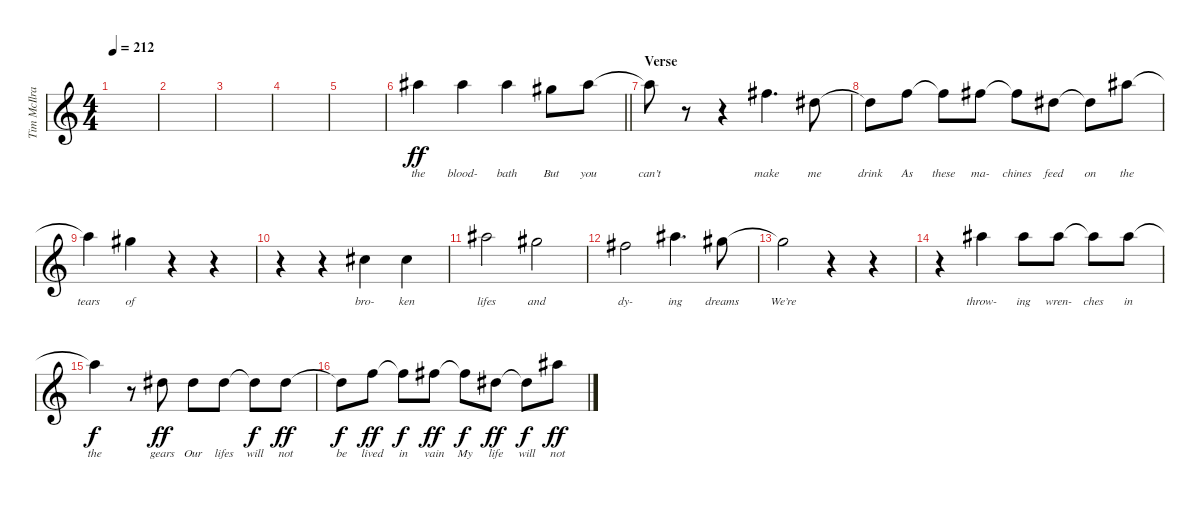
\track ("Tim McIlrath - Vocals" "Tim McIlra") {instrument distortionguitar}
\staff {score}
\tuning (Eb4 Bb3 Gb3 Db3 Ab2 Eb2) {hide}
\ts (4 4)
\tempo 212
\clef g2
\ks c
|
|
|
|
|
\barLineRight lightlight
7.1.4{lyrics (0 "the") lyrics (1 "") lyrics (2 "") lyrics (3 "") lyrics (4 "") dy ff} 7.1.4{lyrics (0 "blood-") lyrics (1 "") lyrics (2 "") lyrics (3 "") lyrics (4 "")} 7.1.4{lyrics (0 "bath") lyrics (1 "") lyrics (2 "") lyrics (3 "") lyrics (4 "")} 5.1.8{lyrics (0 "But") lyrics (1 "") lyrics (2 "") lyrics (3 "") lyrics (4 "")} 7.1.8{lyrics (0 "you") lyrics (1 "") lyrics (2 "") lyrics (3 "") lyrics (4 "")} |
\section ("" "Verse")
7.1{t}.8{lyrics (0 "can’t") lyrics (1 "") lyrics (2 "") lyrics (3 "") lyrics (4 "")} r.8 r.4 3.1.4{d lyrics (0 "make") lyrics (1 "") lyrics (2 "") lyrics (3 "") lyrics (4 "")} 5.2.8{lyrics (0 "me") lyrics (1 "") lyrics (2 "") lyrics (3 "") lyrics (4 "")} |
5.2{t}.8{lyrics (0 "drink") lyrics (1 "") lyrics (2 "") lyrics (3 "") lyrics (4 "")} 7.2.8{lyrics (0 "As") lyrics (1 "") lyrics (2 "") lyrics (3 "") lyrics (4 "")} 7.2{t}.8{lyrics (0 "these") lyrics (1 "") lyrics (2 "") lyrics (3 "") lyrics (4 "")} 8.2.8{lyrics (0 "ma-") lyrics (1 "") lyrics (2 "") lyrics (3 "") lyrics (4 "")} 8.2{t}.8{lyrics (0 "chines") lyrics (1 "") lyrics (2 "") lyrics (3 "") lyrics (4 "")} 5.2.8{lyrics (0 "feed") lyrics (1 "") lyrics (2 "") lyrics (3 "") lyrics (4 "")} 5.2{t}.8{lyrics (0 "on") lyrics (1 "") lyrics (2 "") lyrics (3 "") lyrics (4 "")} 7.1.8{lyrics (0 "the") lyrics (1 "") lyrics (2 "") lyrics (3 "") lyrics (4 "")} |
7.1{t}.4{lyrics (0 "tears") lyrics (1 "") lyrics (2 "") lyrics (3 "") lyrics (4 "")} 5.1.4{lyrics (0 "of") lyrics (1 "") lyrics (2 "") lyrics (3 "") lyrics (4 "")} r.4 r.4 |
r.4 r.4 3.2.4{lyrics (0 "bro-") lyrics (1 "") lyrics (2 "") lyrics (3 "") lyrics (4 "")} 3.2.4{lyrics (0 "ken") lyrics (1 "") lyrics (2 "") lyrics (3 "") lyrics (4 "")} |
7.1.2{lyrics (0 "lifes") lyrics (1 "") lyrics (2 "") lyrics (3 "") lyrics (4 "")} 5.1.2{lyrics (0 "and") lyrics (1 "") lyrics (2 "") lyrics (3 "") lyrics (4 "")} |
3.1.2{lyrics (0 "dy-") lyrics (1 "") lyrics (2 "") lyrics (3 "") lyrics (4 "")} 7.1.4{d lyrics (0 "ing") lyrics (1 "") lyrics (2 "") lyrics (3 "") lyrics (4 "")} 5.1.8{lyrics (0 "dreams") lyrics (1 "") lyrics (2 "") lyrics (3 "") lyrics (4 "")} |
5.1{t}.2{lyrics (0 "We’re") lyrics (1 "") lyrics (2 "") lyrics (3 "") lyrics (4 "")} r.4 r.4 |
r.4 7.1.4{lyrics (0 "throw-") lyrics (1 "") lyrics (2 "") lyrics (3 "") lyrics (4 "")} 7.1.8{lyrics (0 "ing") lyrics (1 "") lyrics (2 "") lyrics (3 "") lyrics (4 "")} 7.1.8{lyrics (0 "wren-") lyrics (1 "") lyrics (2 "") lyrics (3 "") lyrics (4 "")} 7.1{t}.8{lyrics (0 "ches") lyrics (1 "") lyrics (2 "") lyrics (3 "") lyrics (4 "")} 7.1.8{lyrics (0 "in") lyrics (1 "") lyrics (2 "") lyrics (3 "") lyrics (4 "")} |
7.1{t}.4{lyrics (0 "the") lyrics (1 "") lyrics (2 "") lyrics (3 "") lyrics (4 "") dy f} r.8 0.1.8{lyrics (0 "gears") lyrics (1 "") lyrics (2 "") lyrics (3 "") lyrics (4 "") dy ff} 0.1.8{lyrics (0 "Our") lyrics (1 "") lyrics (2 "") lyrics (3 "") lyrics (4 "")} 0.1.8{lyrics (0 "lifes") lyrics (1 "") lyrics (2 "") lyrics (3 "") lyrics (4 "")} 0.1{t}.8{lyrics (0 "will") lyrics (1 "") lyrics (2 "") lyrics (3 "") lyrics (4 "") dy f} 0.1.8{lyrics (0 "not") lyrics (1 "") lyrics (2 "") lyrics (3 "") lyrics (4 "") dy ff} |
0.1{t}.8{lyrics (0 "be") lyrics (1 "") lyrics (2 "") lyrics (3 "") lyrics (4 "") dy f} 2.1.8{lyrics (0 "lived") lyrics (1 "") lyrics (2 "") lyrics (3 "") lyrics (4 "") dy ff} 2.1{t}.8{lyrics (0 "in") lyrics (1 "") lyrics (2 "") lyrics (3 "") lyrics (4 "") dy f} 3.1.8{lyrics (0 "vain") lyrics (1 "") lyrics (2 "") lyrics (3 "") lyrics (4 "") dy ff} 3.1{t}.8{lyrics (0 "My") lyrics (1 "") lyrics (2 "") lyrics (3 "") lyrics (4 "") dy f} 0.1.8{lyrics (0 "life") lyrics (1 "") lyrics (2 "") lyrics (3 "") lyrics (4 "") dy ff} 0.1{t}.8{lyrics (0 "will") lyrics (1 "") lyrics (2 "") lyrics (3 "") lyrics (4 "") dy f} 7.1.8{lyrics (0 "not") lyrics (1 "") lyrics (2 "") lyrics (3 "") lyrics (4 "") dy ff}
